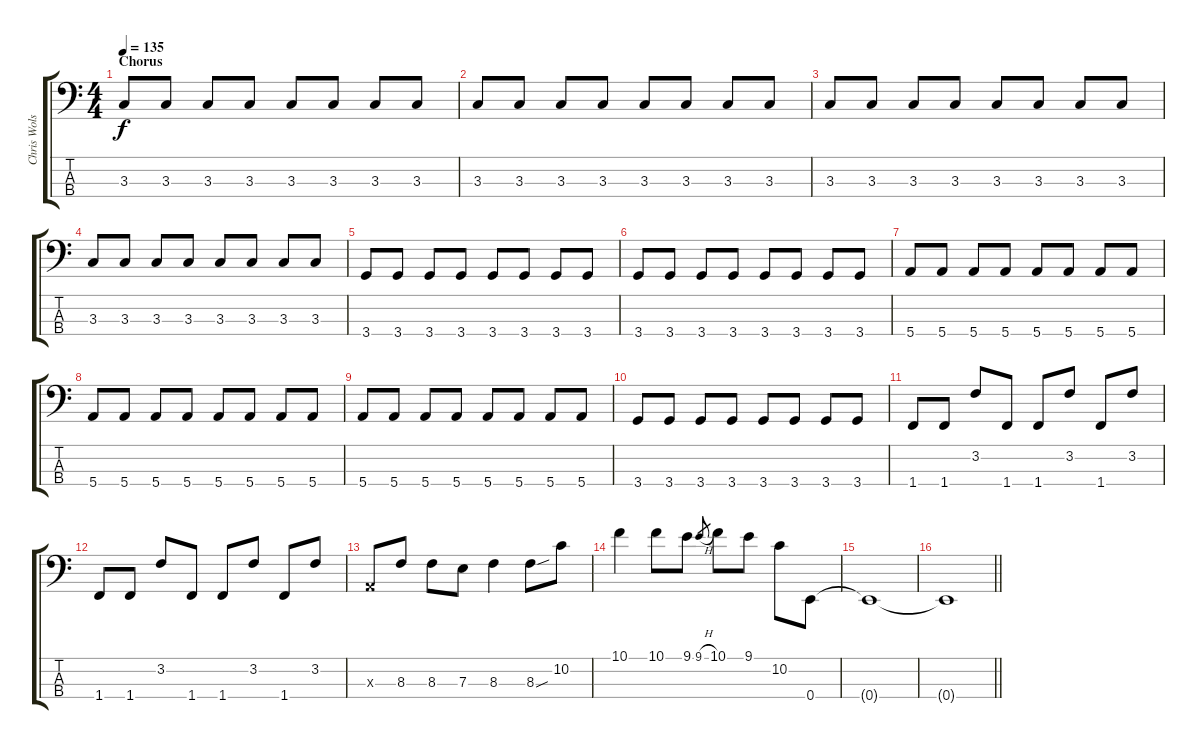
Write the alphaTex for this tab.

\track ("Chris Wolstenholme (Bass)" "Chris Wols") {instrument electricbassfinger bank 177}
\staff {score tabs}
\tuning (G2 D2 A1 E1) {hide}
\ts (4 4)
\section ("" "Chorus")
\tempo 135
\clef f4
\ks c
3.3.8{dy f} 3.3.8 3.3.8 3.3.8 3.3.8 3.3.8 3.3.8 3.3.8 |
3.3.8 3.3.8 3.3.8 3.3.8 3.3.8 3.3.8 3.3.8 3.3.8 |
3.3.8 3.3.8 3.3.8 3.3.8 3.3.8 3.3.8 3.3.8 3.3.8 |
3.3.8 3.3.8 3.3.8 3.3.8 3.3.8 3.3.8 3.3.8 3.3.8 |
3.4.8 3.4.8 3.4.8 3.4.8 3.4.8 3.4.8 3.4.8 3.4.8 |
3.4.8 3.4.8 3.4.8 3.4.8 3.4.8 3.4.8 3.4.8 3.4.8 |
5.4.8 5.4.8 5.4.8 5.4.8 5.4.8 5.4.8 5.4.8 5.4.8 |
5.4.8 5.4.8 5.4.8 5.4.8 5.4.8 5.4.8 5.4.8 5.4.8 |
5.4.8 5.4.8 5.4.8 5.4.8 5.4.8 5.4.8 5.4.8 5.4.8 |
3.4.8 3.4.8 3.4.8 3.4.8 3.4.8 3.4.8 3.4.8 3.4.8 |
1.4.8 1.4.8 3.2.8 1.4.8 1.4.8 3.2.8 1.4.8 3.2.8 |
1.4.8 1.4.8 3.2.8 1.4.8 1.4.8 3.2.8 1.4.8 3.2.8 |
0.3{x}.8 8.3.8 8.3.8 7.3.8 8.3.4 8.3{sou}.8 10.2.8 |
10.1.4 10.1.8 9.1.8 9.1{h}.8{gr} 10.1.8 9.1.8 10.2.8 0.4.8 |
0.4{t}.1 |
\barLineRight lightlight
0.4{t}.1
